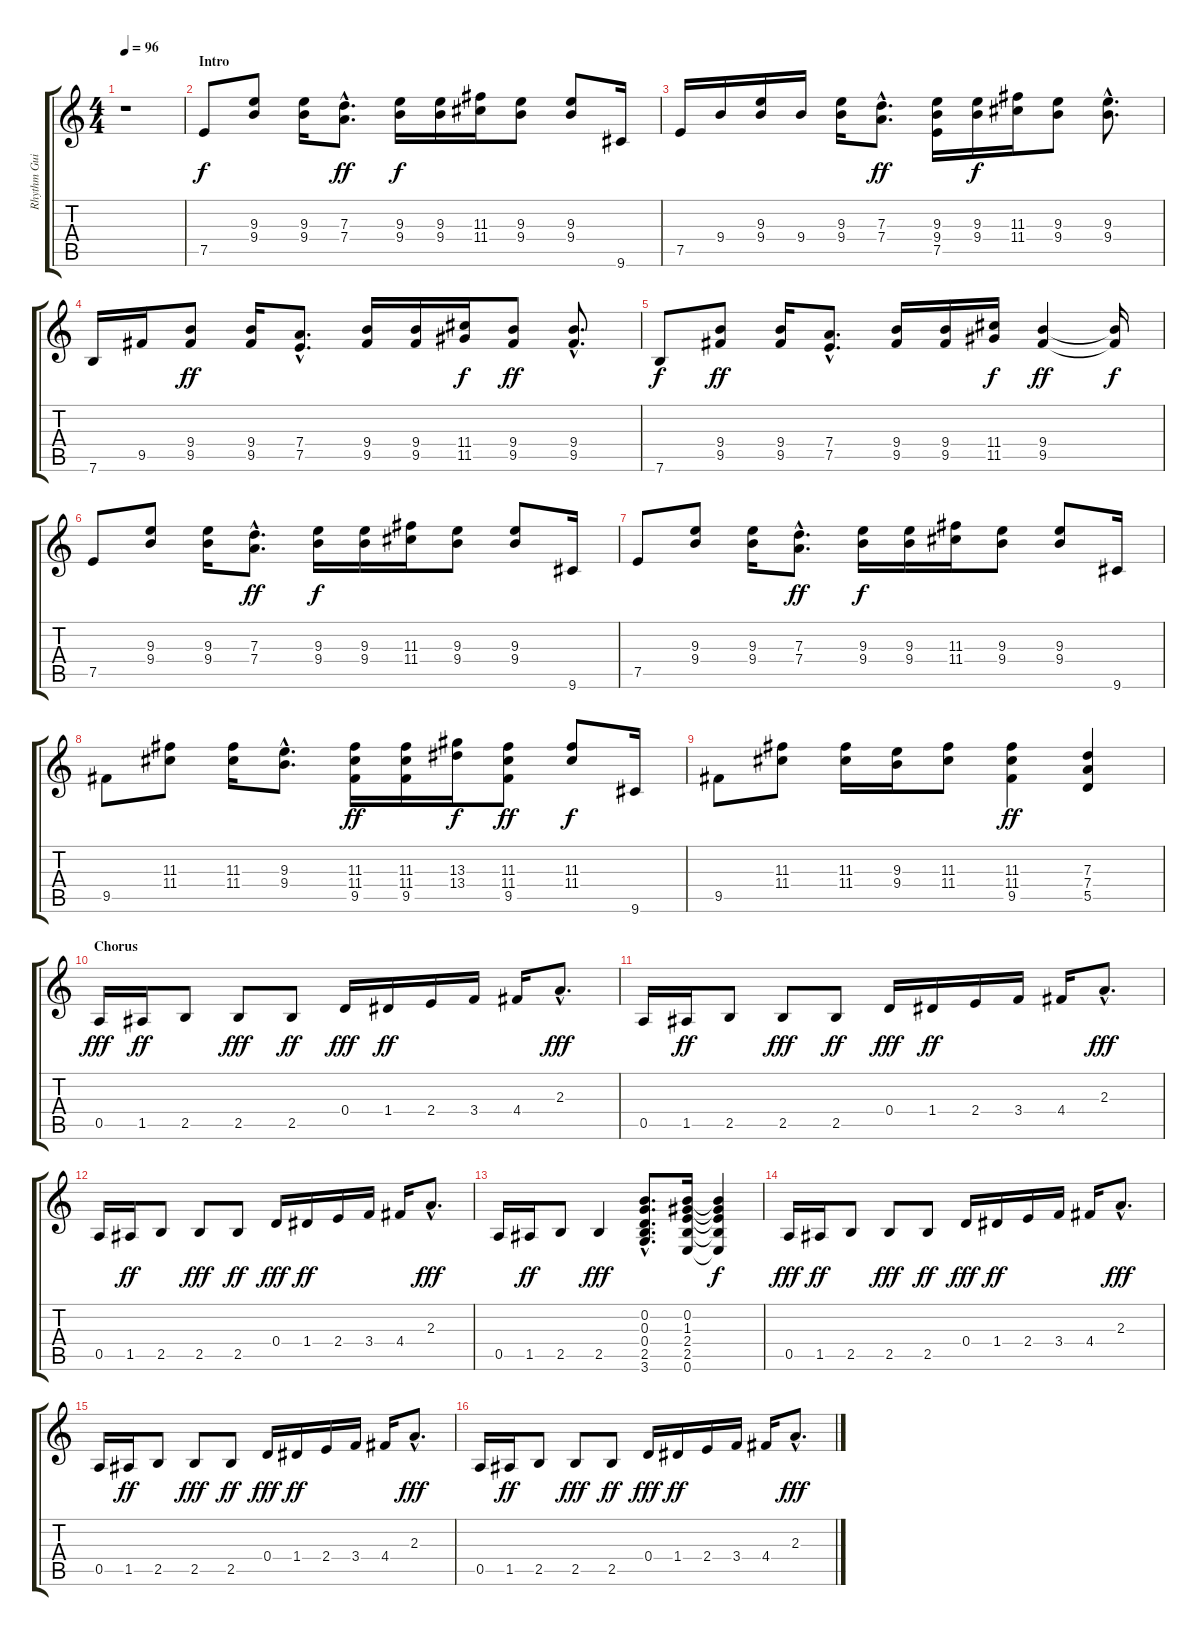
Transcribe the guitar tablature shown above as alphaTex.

\track ("Rhythm Guitar" "Rhythm Gui") {instrument overdrivenguitar}
\staff {score tabs}
\tuning (E4 B3 G3 D3 A2 E2) {hide}
\ts (4 4)
\tempo 96
\clef g2
\ks c
r.1{dy f instrument overdrivenguitar} |
\section ("" "Intro")
7.5.8 (9.3 9.4).8 (9.3 9.4).16 (7.3{hac} 7.4{hac}).8{d dy ff} (9.3 9.4).16{dy f} (9.3 9.4).16 (11.3 11.4).16 (9.3 9.4).8 (9.3 9.4).8 9.6.16 |
7.5.16 9.4.16 (9.3 9.4).16 9.4.16 (9.3 9.4).16 (7.3{hac} 7.4{hac}).8{d dy ff} (9.3 9.4 7.5).16 (9.3 9.4).16{dy f} (11.3 11.4).16 (9.3 9.4).8 (9.3{hac} 9.4{hac}).8{d} |
7.6.16 9.5.16 (9.4 9.5).8{dy ff} (9.4 9.5).16 (7.4{hac} 7.5{hac}).8{d} (9.4 9.5).16 (9.4 9.5).16 (11.4 11.5).16{dy f} (9.4 9.5).8{dy ff} (9.4{hac} 9.5{hac}).8{d} |
7.6.8{dy f} (9.4 9.5).8{dy ff} (9.4 9.5).16 (7.4{hac} 7.5{hac}).8{d} (9.4 9.5).16 (9.4 9.5).16 (11.4 11.5).16{dy f} (9.4 9.5).4{dy ff} (9.4{t} 9.5{t}).16{dy f} |
7.5.8 (9.3 9.4).8 (9.3 9.4).16 (7.3{hac} 7.4{hac}).8{d dy ff} (9.3 9.4).16{dy f} (9.3 9.4).16 (11.3 11.4).16 (9.3 9.4).8 (9.3 9.4).8 9.6.16 |
7.5.8 (9.3 9.4).8 (9.3 9.4).16 (7.3{hac} 7.4{hac}).8{d dy ff} (9.3 9.4).16{dy f} (9.3 9.4).16 (11.3 11.4).16 (9.3 9.4).8 (9.3 9.4).8 9.6.16 |
9.5.8 (11.3 11.4).8 (11.3 11.4).16 (9.3{hac} 9.4{hac}).8{d} (11.3 11.4 9.5).16{dy ff} (11.3 11.4 9.5).16 (13.3 13.4).16{dy f} (11.3 11.4 9.5).8{dy ff} (11.3 11.4).8{dy f} 9.6.16 |
9.5.8 (11.3 11.4).8 (11.3 11.4).16 (9.3 9.4).16 (11.3 11.4).8 (11.3 11.4 9.5).4{dy ff} (7.3 7.4 5.5).4 |
\section ("" "Chorus")
0.5.16{dy fff} 1.5.16{dy ff} 2.5.8 2.5.8{dy fff} 2.5.8{dy ff} 0.4.16{dy fff} 1.4.16{dy ff} 2.4.16 3.4.16 4.4.16 2.3{hac}.8{d dy fff} |
0.5.16 1.5.16{dy ff} 2.5.8 2.5.8{dy fff} 2.5.8{dy ff} 0.4.16{dy fff} 1.4.16{dy ff} 2.4.16 3.4.16 4.4.16 2.3{hac}.8{d dy fff} |
0.5.16 1.5.16{dy ff} 2.5.8 2.5.8{dy fff} 2.5.8{dy ff} 0.4.16{dy fff} 1.4.16{dy ff} 2.4.16 3.4.16 4.4.16 2.3{hac}.8{d dy fff} |
0.5.16 1.5.16{dy ff} 2.5.8 2.5.4{dy fff} (0.2{hac} 0.3{hac} 0.4{hac} 2.5{hac} 3.6{hac}).8{d} (0.2 1.3 2.4 2.5 0.6).16 (0.2{t} 1.3{t} 2.4{t} 2.5{t} 0.6{t}).4{dy f} |
0.5.16{dy fff} 1.5.16{dy ff} 2.5.8 2.5.8{dy fff} 2.5.8{dy ff} 0.4.16{dy fff} 1.4.16{dy ff} 2.4.16 3.4.16 4.4.16 2.3{hac}.8{d dy fff} |
0.5.16 1.5.16{dy ff} 2.5.8 2.5.8{dy fff} 2.5.8{dy ff} 0.4.16{dy fff} 1.4.16{dy ff} 2.4.16 3.4.16 4.4.16 2.3{hac}.8{d dy fff} |
0.5.16 1.5.16{dy ff} 2.5.8 2.5.8{dy fff} 2.5.8{dy ff} 0.4.16{dy fff} 1.4.16{dy ff} 2.4.16 3.4.16 4.4.16 2.3{hac}.8{d dy fff}
